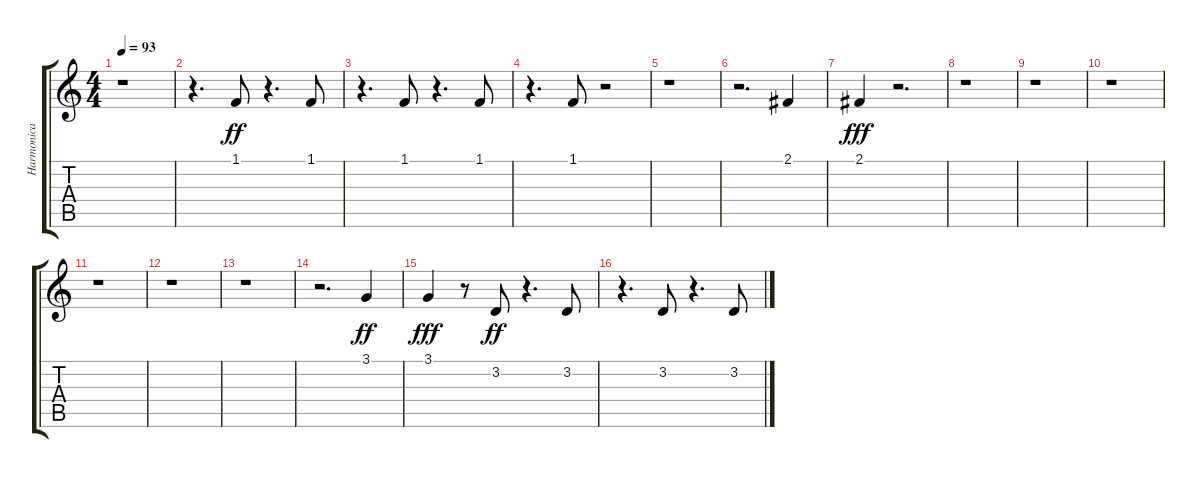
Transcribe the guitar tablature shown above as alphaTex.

\track ("Harmonica" "Harmonica") {instrument harmonica}
\staff {score tabs}
\tuning (E4 B3 G3 D3 A2 E2) {hide}
\ts (4 4)
\tempo 93
\clef g2
\ks c
r.1{dy ff} |
r.4{d} 1.1.8 r.4{d} 1.1.8 |
r.4{d} 1.1.8 r.4{d} 1.1.8 |
r.4{d} 1.1.8 r.2 |
r.1 |
r.2{d} 2.1.4 |
2.1.4{dy fff} r.2{d} |
r.1 |
r.1 |
r.1 |
r.1 |
r.1 |
r.1 |
r.2{d} 3.1.4{dy ff} |
3.1.4{dy fff} r.8 3.2.8{dy ff} r.4{d} 3.2.8 |
r.4{d} 3.2.8 r.4{d} 3.2.8
